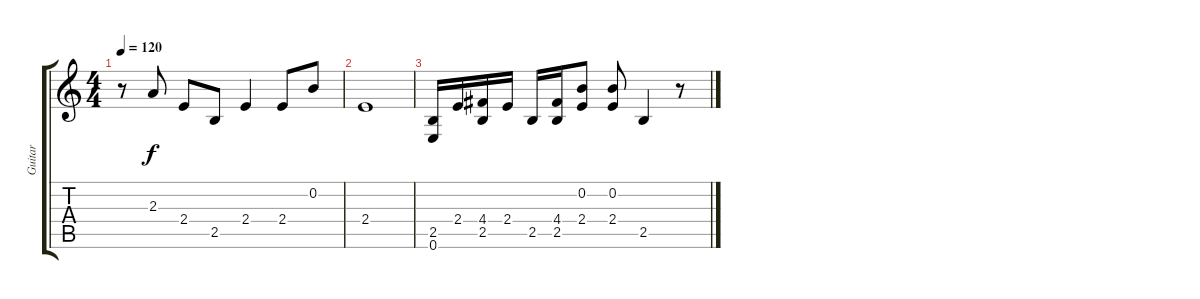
\track ("Guitar" "Guitar") {instrument distortionguitar}
\staff {score tabs}
\tuning (E4 B3 G3 D3 A2 E2) {hide}
\ts (4 4)
\tempo 120
\clef g2
\ks c
r.8{dy f} 2.3.8 2.4.8 2.5.8 2.4.4 2.4.8 0.2.8 |
2.4.1 |
(2.5 0.6).16 2.4.16 (4.4 2.5).16 2.4.16 2.5.16 (4.4 2.5).16 (0.2 2.4).8 (0.2 2.4).8 2.5.4 r.8
